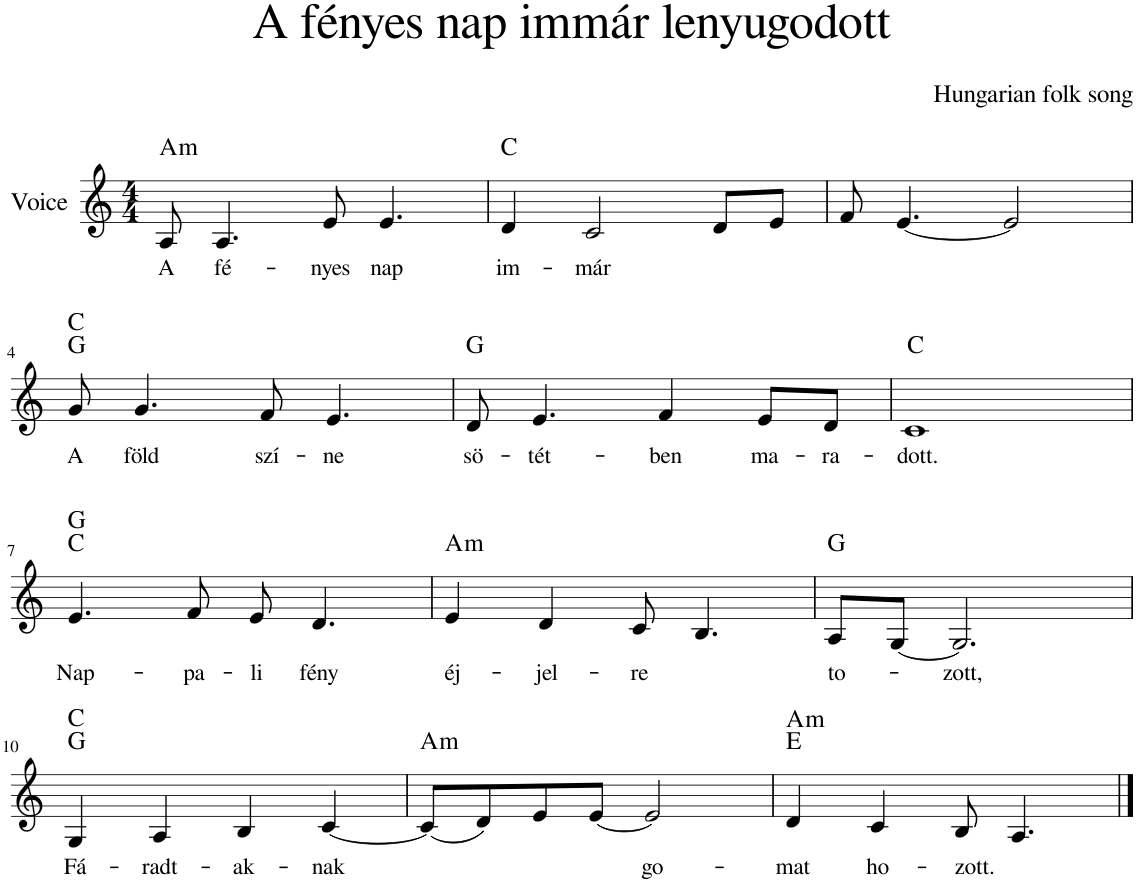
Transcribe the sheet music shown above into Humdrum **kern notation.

**kern	**text	**harte
*part1	*part1	*part1
*staff1	*staff1	*
*I"Voice	*	*
*clefG2	*	*
*k[]	*	*
*M4/4	*	*
=1	=1	=1
!	!LO:LY:b	!LO:H:kt=m
8A/	A	A:min
!	!LO:LY:b	!
4.A/	fé-	.
!	!LO:LY:b	!
8e/	-nyes	.
!	!LO:LY:b	!
4.e/	nap	.
=2	=2	=2
!	!LO:LY:b	!
4d/	im-	C:maj
!	!LO:LY:b	!
2c/	-már	.
8d/L	.	.
8e/J	.	.
=3	=3	=3
8f/	.	.
[4.e/	.	.
2e/]	.	.
!!LO:LB:g=z
=4	=4	=4
!	!LO:LY:b	!
8g/	A	G:maj C:maj
!	!LO:LY:b	!
4.g/	föld	.
!	!LO:LY:b	!
8f/	szí-	.
!	!LO:LY:b	!
4.e/	-ne	.
=5	=5	=5
!	!LO:LY:b	!
8d/	sö-	G:maj
!	!LO:LY:b	!
4.e/	-tét-	.
!	!LO:LY:b	!
4f/	-ben	.
!	!LO:LY:b	!
8e/L	ma-	.
!	!LO:LY:b	!
8d/J	-ra-	.
=6	=6	=6
!	!LO:LY:b	!
1c	-dott.	C:maj
!!LO:LB:g=z
=7	=7	=7
!	!LO:LY:b	!
4.e/	Nap-	C:maj G:maj
!	!LO:LY:b	!
8f/	-pa-	.
!	!LO:LY:b	!
8e/	-li	.
!	!LO:LY:b	!
4.d/	fény	.
=8	=8	=8
!	!LO:LY:b	!LO:H:kt=m
4e/	éj-	A:min
!	!LO:LY:b	!
4d/	-jel-	.
!	!LO:LY:b	!
8c/	-re	.
4.B/	.	.
=9	=9	=9
!	!LO:LY:b	!
8A/L	-to-	G:maj
[8G/J	.	.
!	!LO:LY:b	!
2.G/]	-zott,	.
!!LO:LB:g=z
=10	=10	=10
!	!LO:LY:b	!
4G/	Fá-	G:maj C:maj
!	!LO:LY:b	!
4A/	-radt-	.
!	!LO:LY:b	!
4B/	-ak-	.
!	!LO:LY:b	!
[4c/	-nak	.
=11	=11	=11
!	!	!LO:H:kt=m
(8c/L]	.	A:min
8d/)	.	.
8e/	.	.
[8e/J	.	.
!	!LO:LY:b	!
2e/]	-go-	.
=12	=12	=12
!	!LO:LY:b	!LO:H:n=2:kt=m
4d/	-mat	E:maj A:min
!	!LO:LY:b	!
4c/	ho-	.
!	!LO:LY:b	!
8B/	-zott.-	.
4.A/	.	.
==	==	==
*-	*-	*-
